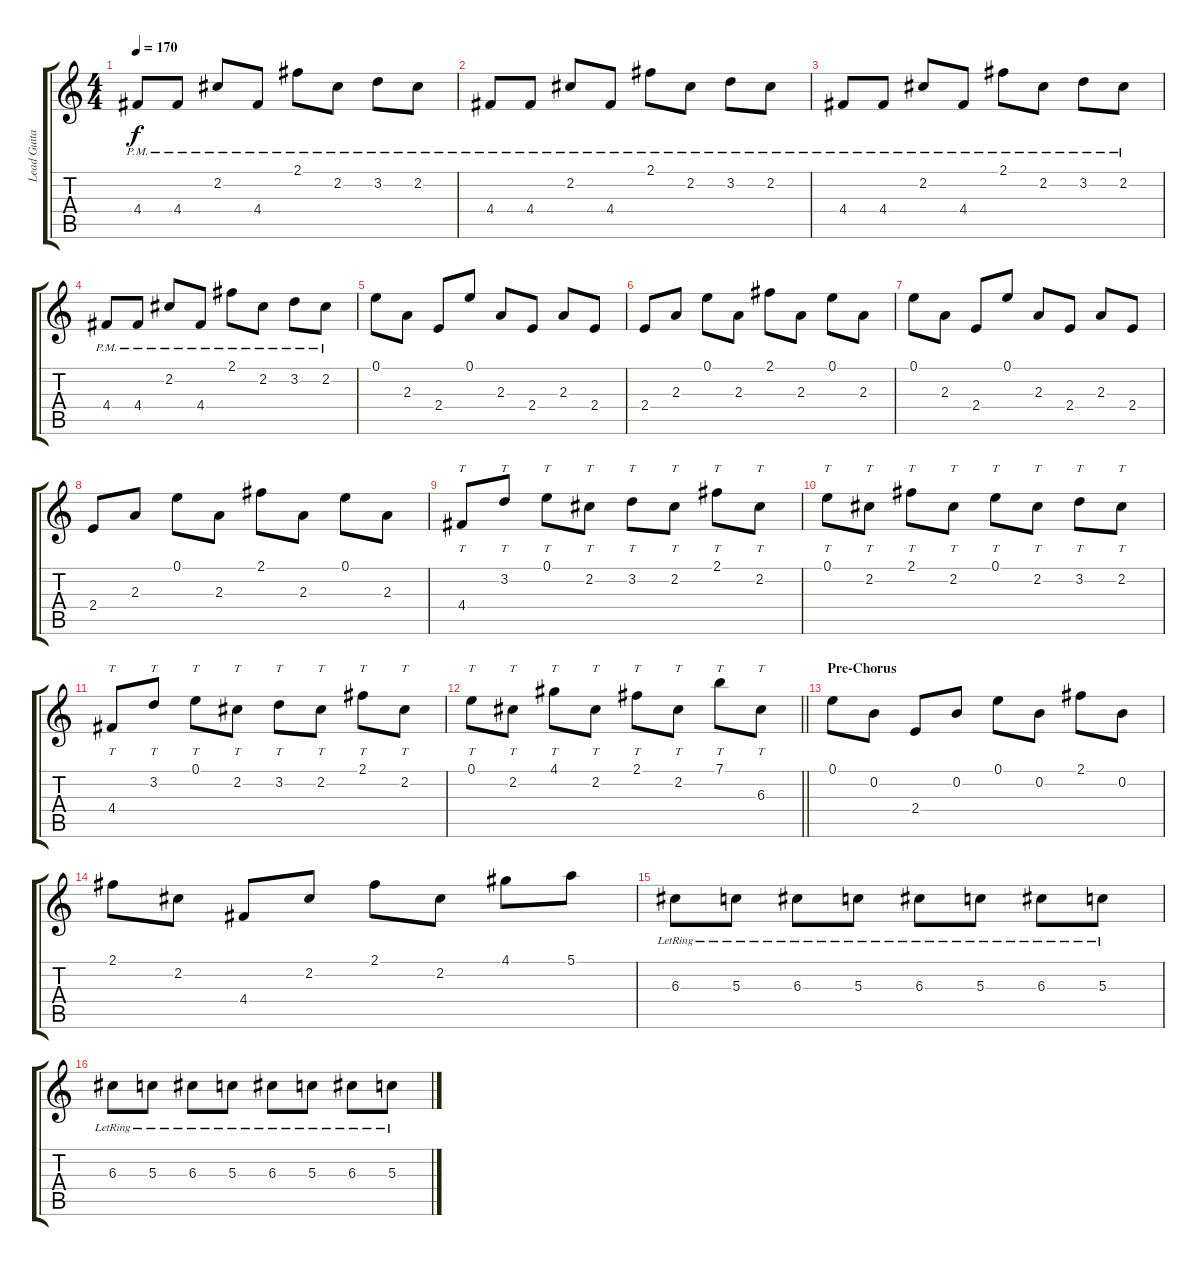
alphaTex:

\track ("Lead Guitar" "Lead Guita") {instrument distortionguitar}
\staff {score tabs}
\tuning (E4 B3 G3 D3 A2 E2) {hide}
\ts (4 4)
\tempo 170
\clef g2
\ks c
4.4{pm}.8{dy f} 4.4{pm}.8 2.2{pm}.8 4.4{pm}.8 2.1{pm}.8 2.2{pm}.8 3.2{pm}.8 2.2{pm}.8 |
4.4{pm}.8 4.4{pm}.8 2.2{pm}.8 4.4{pm}.8 2.1{pm}.8 2.2{pm}.8 3.2{pm}.8 2.2{pm}.8 |
4.4{pm}.8 4.4{pm}.8 2.2{pm}.8 4.4{pm}.8 2.1{pm}.8 2.2{pm}.8 3.2{pm}.8 2.2{pm}.8 |
4.4{pm}.8 4.4{pm}.8 2.2{pm}.8 4.4{pm}.8 2.1{pm}.8 2.2{pm}.8 3.2{pm}.8 2.2{pm}.8 |
0.1.8 2.3.8 2.4.8 0.1.8 2.3.8 2.4.8 2.3.8 2.4.8 |
2.4.8 2.3.8 0.1.8 2.3.8 2.1.8 2.3.8 0.1.8 2.3.8 |
0.1.8 2.3.8 2.4.8 0.1.8 2.3.8 2.4.8 2.3.8 2.4.8 |
2.4.8 2.3.8 0.1.8 2.3.8 2.1.8 2.3.8 0.1.8 2.3.8 |
4.4.8{tt} 3.2.8{tt} 0.1.8{tt} 2.2.8{tt} 3.2.8{tt} 2.2.8{tt} 2.1.8{tt} 2.2.8{tt} |
0.1.8{tt} 2.2.8{tt} 2.1.8{tt} 2.2.8{tt} 0.1.8{tt} 2.2.8{tt} 3.2.8{tt} 2.2.8{tt} |
4.4.8{tt} 3.2.8{tt} 0.1.8{tt} 2.2.8{tt} 3.2.8{tt} 2.2.8{tt} 2.1.8{tt} 2.2.8{tt} |
\barLineRight lightlight
0.1.8{tt} 2.2.8{tt} 4.1.8{tt} 2.2.8{tt} 2.1.8{tt} 2.2.8{tt} 7.1.8{tt} 6.3.8{tt} |
\section ("" "Pre-Chorus")
0.1.8 0.2.8 2.4.8 0.2.8 0.1.8 0.2.8 2.1.8 0.2.8 |
2.1.8 2.2.8 4.4.8 2.2.8 2.1.8 2.2.8 4.1.8 5.1.8 |
6.3{lr}.8 5.3{lr}.8 6.3{lr}.8 5.3{lr}.8 6.3{lr}.8 5.3{lr}.8 6.3{lr}.8 5.3{lr}.8 |
6.3{lr}.8 5.3{lr}.8 6.3{lr}.8 5.3{lr}.8 6.3{lr}.8 5.3{lr}.8 6.3{lr}.8 5.3{lr}.8
